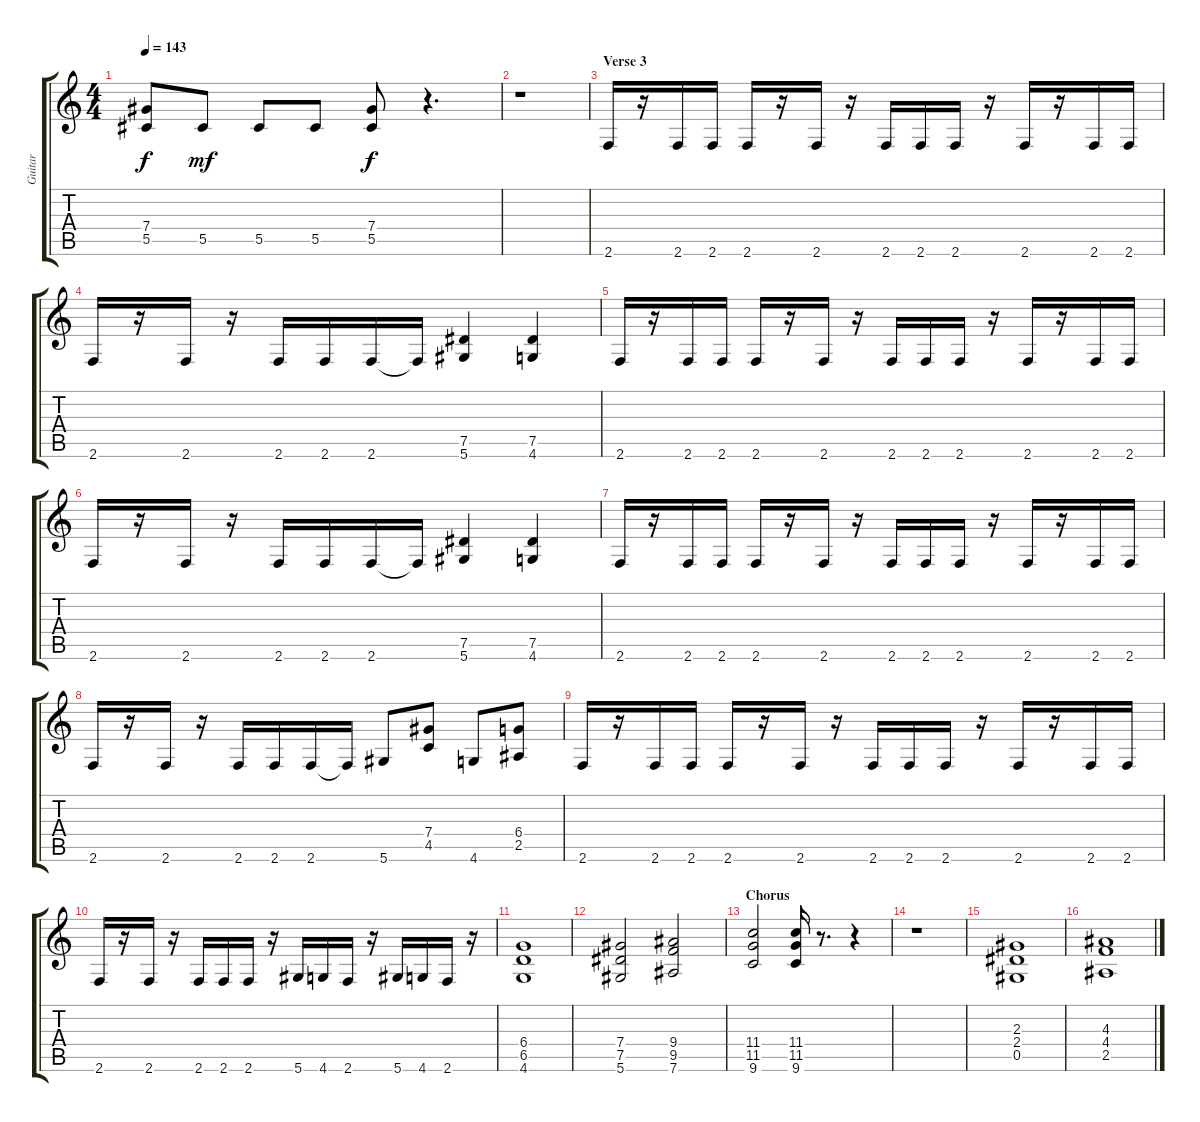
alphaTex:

\track ("Guitar" "Guitar") {instrument distortionguitar}
\staff {score tabs}
\tuning (Eb4 Bb3 Gb3 Db3 Ab2 Eb2) {hide}
\ts (4 4)
\tempo 143
\clef g2
\ks c
(7.4 5.5).8{dy f} 5.5.8{dy mf} 5.5.8 5.5.8 (7.4 5.5).8{dy f} r.4{d} |
r.1 |
\section ("" "Verse 3")
2.6.16 r.16 2.6.16 2.6.16 2.6.16 r.16 2.6.16 r.16 2.6.16 2.6.16 2.6.16 r.16 2.6.16 r.16 2.6.16 2.6.16 |
2.6.16 r.16 2.6.16 r.16 2.6.16 2.6.16 2.6.16 2.6{t}.16 (7.5 5.6).4 (7.5 4.6).4 |
2.6.16 r.16 2.6.16 2.6.16 2.6.16 r.16 2.6.16 r.16 2.6.16 2.6.16 2.6.16 r.16 2.6.16 r.16 2.6.16 2.6.16 |
2.6.16 r.16 2.6.16 r.16 2.6.16 2.6.16 2.6.16 2.6{t}.16 (7.5 5.6).4 (7.5 4.6).4 |
2.6.16 r.16 2.6.16 2.6.16 2.6.16 r.16 2.6.16 r.16 2.6.16 2.6.16 2.6.16 r.16 2.6.16 r.16 2.6.16 2.6.16 |
2.6.16 r.16 2.6.16 r.16 2.6.16 2.6.16 2.6.16 2.6{t}.16 5.6.8 (7.4 4.5).8 4.6.8 (6.4 2.5).8 |
2.6.16 r.16 2.6.16 2.6.16 2.6.16 r.16 2.6.16 r.16 2.6.16 2.6.16 2.6.16 r.16 2.6.16 r.16 2.6.16 2.6.16 |
2.6.16 r.16 2.6.16 r.16 2.6.16 2.6.16 2.6.16 r.16 5.6.16 4.6.16 2.6.16 r.16 5.6.16 4.6.16 2.6.16 r.16 |
(6.4 6.5 4.6).1 |
(7.4 7.5 5.6).2 (9.4 9.5 7.6).2 |
\section ("" "Chorus")
(11.4 11.5 9.6).2 (11.4 11.5 9.6).16 r.8{d} r.4 |
r.1 |
(2.3 2.4 0.5).1 |
(4.3 4.4 2.5).1
